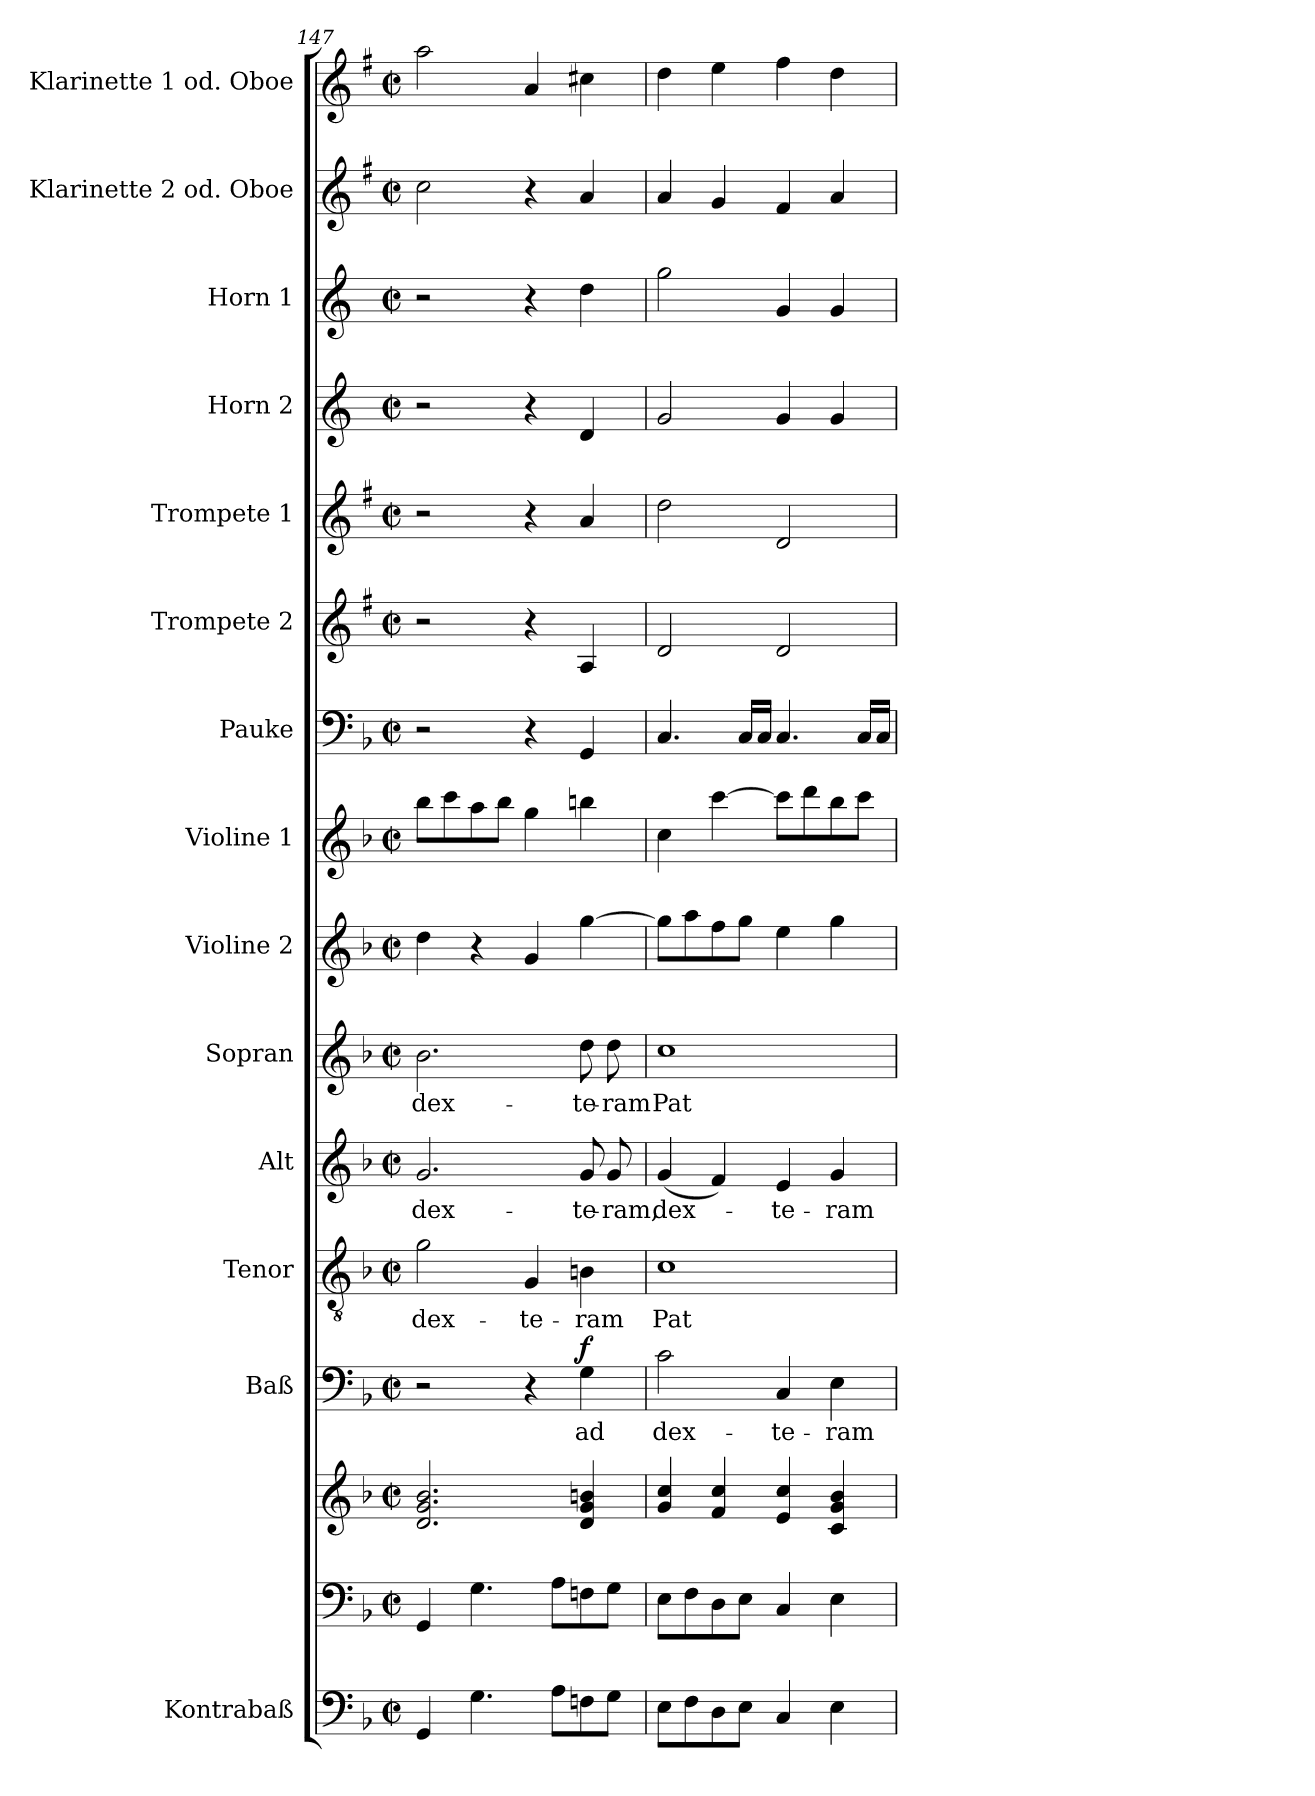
**kern	**kern	**kern	**kern	**text	**dynam	**kern	**text	**kern	**text	**kern	**text	**kern	**kern	**kern	**kern	**kern	**kern	**kern	**kern	**kern
*part15	*part14	*part14	*part13	*part13	*part13	*part12	*part12	*part11	*part11	*part10	*part10	*part9	*part8	*part7	*part6	*part5	*part4	*part3	*part2	*part1
*staff16	*staff15	*staff14	*staff13	*staff13	*staff13	*staff12	*staff12	*staff11	*staff11	*staff10	*staff10	*staff9	*staff8	*staff7	*staff6	*staff5	*staff4	*staff3	*staff2	*staff1
*I"Kontrabaß	*	*	*I"Baß	*	*	*I"Tenor	*	*I"Alt	*	*I"Sopran	*	*I"Violine 2	*I"Violine 1	*I"Pauke	*I"Trompete 2	*I"Trompete 1	*I"Horn 2	*I"Horn 1	*I"Klarinette 2 od. Oboe	*I"Klarinette 1 od. Oboe
*	*	*	*	*	*	*	*	*	*	*	*	*	*	*	*I'Tpt	*I'Tpt	*I'Hn	*I'Hn	*	*
*clefF4	*clefF4	*clefG2	*clefF4	*	*	*clefGv2	*	*clefG2	*	*clefG2	*	*clefG2	*clefG2	*clefF4	*clefG2	*clefG2	*clefG2	*clefG2	*clefG2	*clefG2
*ITrd7c12	*	*	*	*	*	*	*	*	*	*	*	*	*	*	*ITrd1c2	*ITrd1c2	*ITrd4c7	*ITrd4c7	*ITrd1c2	*ITrd1c2
*k[b-]	*k[b-]	*k[b-]	*k[b-]	*	*	*k[b-]	*	*k[b-]	*	*k[b-]	*	*k[b-]	*k[b-]	*k[b-]	*k[b-]	*k[b-]	*k[b-]	*k[b-]	*k[b-]	*k[b-]
*F:	*F:	*F:	*F:	*	*	*F:	*	*F:	*	*F:	*	*F:	*F:	*F:	*F:	*F:	*F:	*F:	*F:	*F:
*M2/2	*M2/2	*M2/2	*M2/2	*	*	*M2/2	*	*M2/2	*	*M2/2	*	*M2/2	*M2/2	*M2/2	*M2/2	*M2/2	*M2/2	*M2/2	*M2/2	*M2/2
*met(c|)	*met(c|)	*met(c|)	*met(c|)	*	*	*met(c|)	*	*met(c|)	*	*met(c|)	*	*met(c|)	*met(c|)	*met(c|)	*met(c|)	*met(c|)	*met(c|)	*met(c|)	*met(c|)	*met(c|)
=147	=147	=147	=147	=147	=147	=147	=147	=147	=147	=147	=147	=147	=147	=147	=147	=147	=147	=147	=147	=147
!	!	!	!	!	!	!	!LO:LY:b	!	!LO:LY:b	!	!LO:LY:b	!	!	!	!	!	!	!	!	!
4GGG/	4GG/	2.d/ 2.g/ 2.b-/	2r	.	.	2g\	dex-	2.g/	dex-	2.b-\	dex-	4dd\	8bb-\L	2r	2r	2r	2r	2r	2b-\	2gg\
.	.	.	.	.	.	.	.	.	.	.	.	.	8ccc\	.	.	.	.	.	.	.
4.GG\	4.G\	.	.	.	.	.	.	.	.	.	.	4r	8aa\	.	.	.	.	.	.	.
.	.	.	.	.	.	.	.	.	.	.	.	.	8bb-\J	.	.	.	.	.	.	.
!	!	!	!	!	!	!	!LO:LY:b	!	!	!	!	!	!	!	!	!	!	!	!	!
.	.	.	4r	.	.	4G/	-te-	.	.	.	.	4g/	4gg\	4r	4r	4r	4r	4r	4r	4g/
8AA\L	8A\L	.	.	.	.	.	.	.	.	.	.	.	.	.	.	.	.	.	.	.
!	!	!	!	!LO:LY:b	!LO:DY:a	!	!LO:LY:b	!	!LO:LY:b	!	!LO:LY:b	!	!	!	!	!	!	!	!	!
8FFn\	8Fn\	4d/ 4g/ 4bn/	4G\	ad	f	4Bn\	-ram	8g/	-te-	8dd\	-te-	[4gg\	4bbn\	4GG/	4G/	4g/	4G/	4g\	4g/	4bn\
!	!	!	!	!	!	!	!	!	!LO:LY:b	!	!LO:LY:b	!	!	!	!	!	!	!	!	!
8GG\J	8G\J	.	.	.	.	.	.	8g/	-ram,	8dd\	-ram	.	.	.	.	.	.	.	.	.
=148	=148	=148	=148	=148	=148	=148	=148	=148	=148	=148	=148	=148	=148	=148	=148	=148	=148	=148	=148	=148
!	!	!	!	!LO:LY:b	!	!	!LO:LY:b	!	!LO:LY:b	!	!LO:LY:b	!	!	!	!	!	!	!	!	!
8EE\L	8E\L	4g/ 4cc/	2c\	dex-	.	1c	Pat-	(<4g/	dex-	1cc	Pat-	8gg\L]	4cc\	4.C/	2c/	2cc\	2c/	2cc\	4g/	4cc\
8FF\	8F\	.	.	.	.	.	.	.	.	.	.	8aa\	.	.	.	.	.	.	.	.
8DD\	8D\	4f/ 4cc/	.	.	.	.	.	4f/)	.	.	.	8ff\	[4ccc\	.	.	.	.	.	4f/	4dd\
8EE\J	8E\J	.	.	.	.	.	.	.	.	.	.	8gg\J	.	16C/LL	.	.	.	.	.	.
.	.	.	.	.	.	.	.	.	.	.	.	.	.	16C/JJ	.	.	.	.	.	.
!	!	!	!	!LO:LY:b	!	!	!	!	!LO:LY:b	!	!	!	!	!	!	!	!	!	!	!
4CC/	4C/	4e/ 4cc/	4C/	-te-	.	.	.	4e/	-te-	.	.	4ee\	8ccc\L]	4.C/	2c/	2c/	4c/	4c/	4e/	4ee\
.	.	.	.	.	.	.	.	.	.	.	.	.	8ddd\	.	.	.	.	.	.	.
!	!	!	!	!LO:LY:b	!	!	!	!	!LO:LY:b	!	!	!	!	!	!	!	!	!	!	!
4EE\	4E\	4c/ 4g/ 4b-/	4E\	-ram	.	.	.	4g/	-ram	.	.	4gg\	8bb-\	.	.	.	4c/	4c/	4g/	4cc\
.	.	.	.	.	.	.	.	.	.	.	.	.	8ccc\J	16C/LL	.	.	.	.	.	.
.	.	.	.	.	.	.	.	.	.	.	.	.	.	16C/JJ	.	.	.	.	.	.
=	=	=	=	=	=	=	=	=	=	=	=	=	=	=	=	=	=	=	=	=
*-	*-	*-	*-	*-	*-	*-	*-	*-	*-	*-	*-	*-	*-	*-	*-	*-	*-	*-	*-	*-
